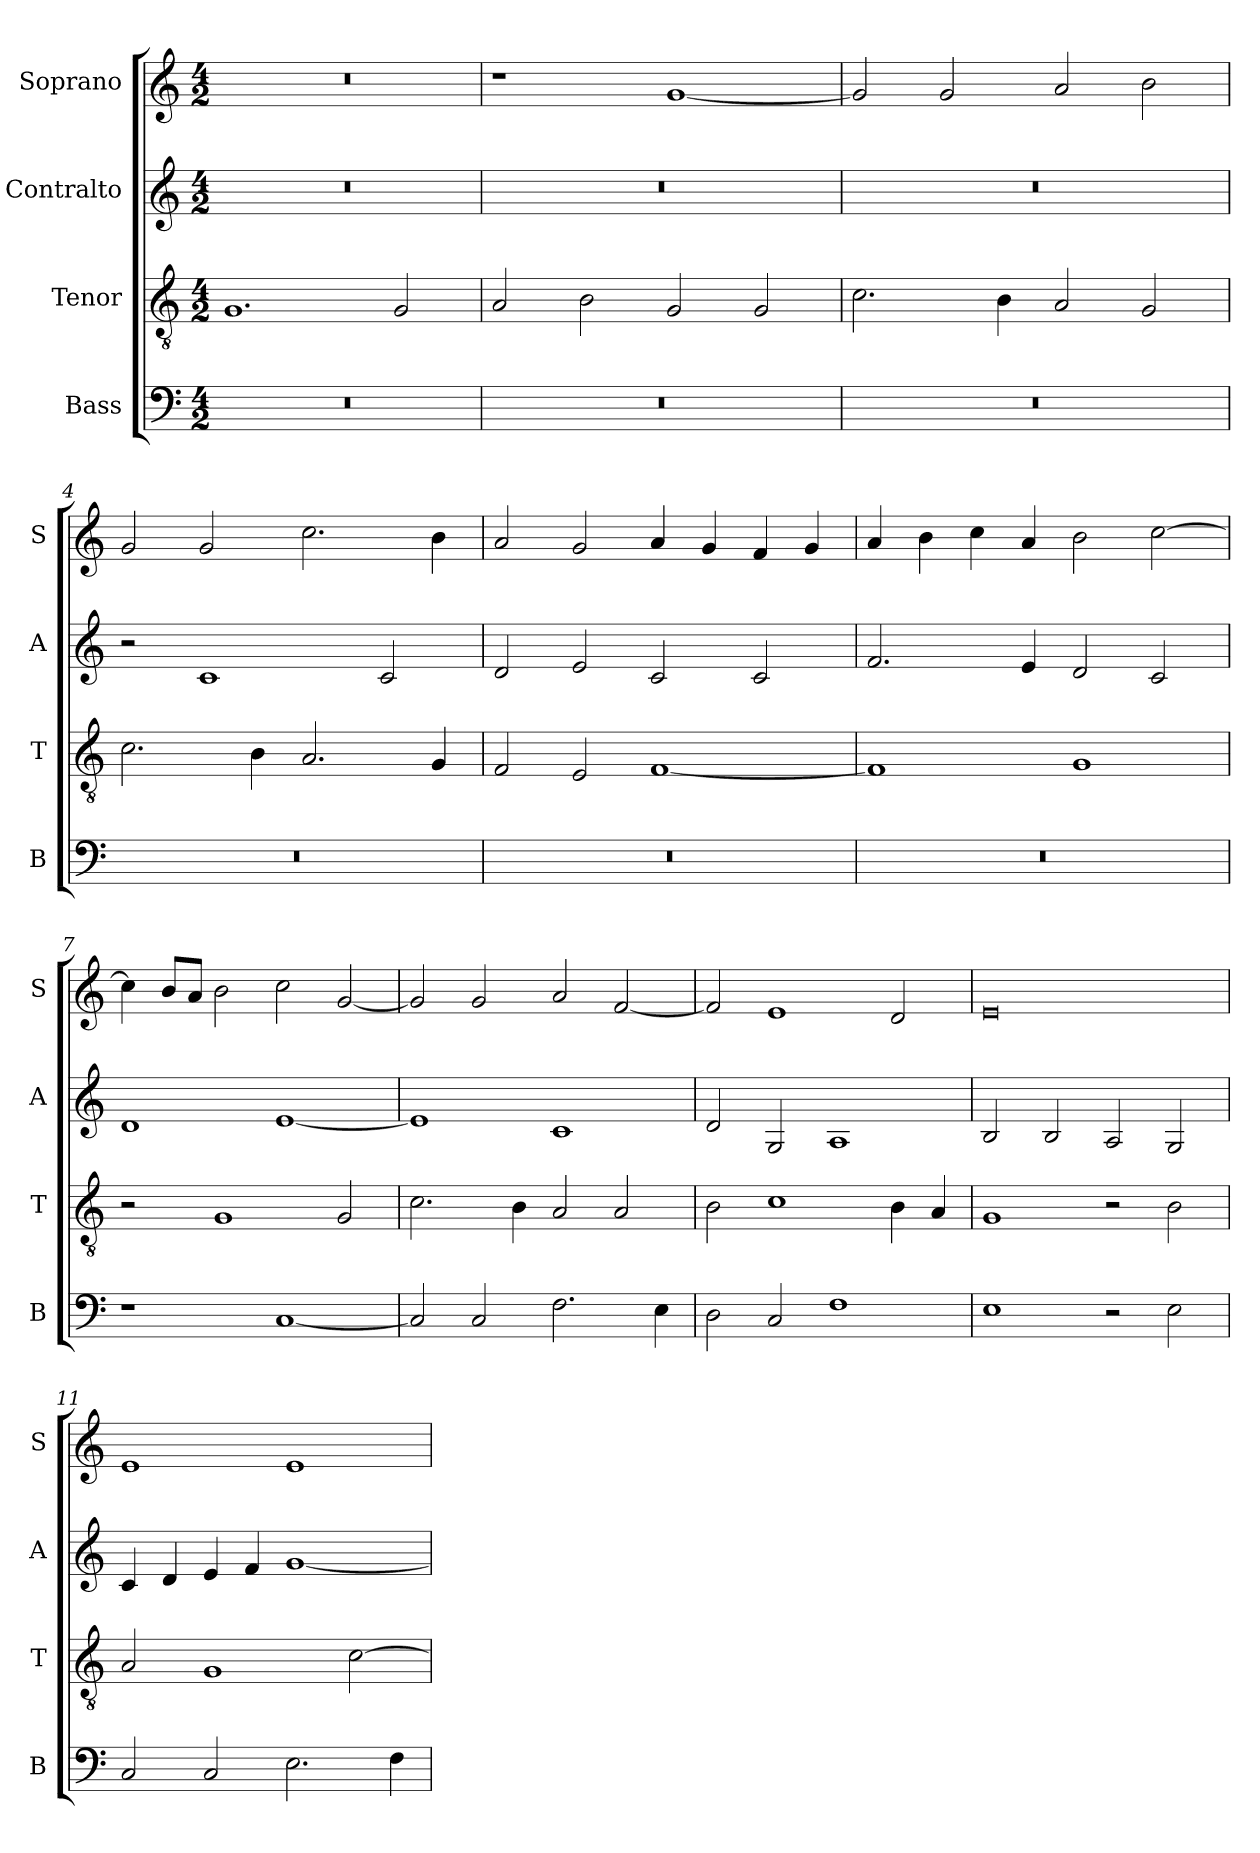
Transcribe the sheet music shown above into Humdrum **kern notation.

**kern	**kern	**kern	**kern
*part4	*part3	*part2	*part1
*staff4	*staff3	*staff2	*staff1
*I"Bass	*I"Tenor	*I"Contralto	*I"Soprano
*I'B	*I'T	*I'A	*I'S
*clefF4	*clefGv2	*clefG2	*clefG2
*k[]	*k[]	*k[]	*k[]
*C:ion	*C:ion	*C:ion	*C:ion
*M4/2	*M4/2	*M4/2	*M4/2
=1	=1	=1	=1
0r	1.G	0r	0r
.	2G	.	.
=2	=2	=2	=2
0r	2A	0r	1r
.	2B	.	.
.	2G	.	[1g
.	2G	.	.
=3	=3	=3	=3
0r	2.c	0r	2g]
.	.	.	2g
.	4B	.	.
.	2A	.	2a
.	2G	.	2b
=4	=4	=4	=4
0r	2.c	2r	2g
.	.	1c	2g
.	4B	.	.
.	2.A	.	2.cc
.	.	2c	.
.	4G	.	4b
=5	=5	=5	=5
0r	2F	2d	2a
.	2E	2e	2g
.	[1F	2c	4a
.	.	.	4g
.	.	2c	4f
.	.	.	4g
=6	=6	=6	=6
0r	1F]	2.f	4a
.	.	.	4b
.	.	.	4cc
.	.	4e	4a
.	1G	2d	2b
.	.	2c	[2cc
=7	=7	=7	=7
1r	2r	1d	4cc]
.	.	.	8b/L
.	.	.	8a/J
.	1G	.	2b
[1C	.	[1e	2cc
.	2G	.	[2g
=8	=8	=8	=8
2C]	2.c	1e]	2g]
2C	.	.	2g
.	4B	.	.
2.F	2A	1c	2a
.	2A	.	[2f
4E	.	.	.
=9	=9	=9	=9
2D	2B	2d	2f]
2C	1c	2G	1e
1F	.	1A	.
.	4B	.	2d
.	4A	.	.
=10	=10	=10	=10
1E	1G	2B	0e
.	.	2B	.
2r	2r	2A	.
2E	2B	2G	.
=11	=11	=11	=11
2C	2A	4c	1e
.	.	4d	.
2C	1G	4e	.
.	.	4f	.
2.E	.	[1g	1e
.	[2c	.	.
4F	.	.	.
=	=	=	=
*-	*-	*-	*-
